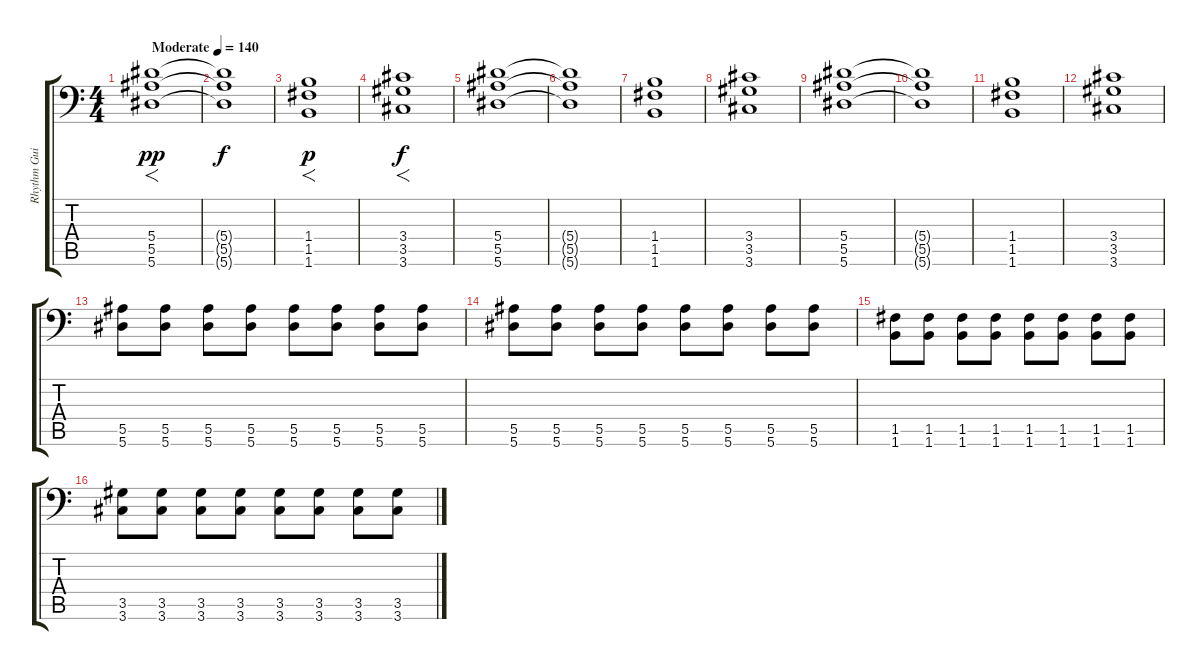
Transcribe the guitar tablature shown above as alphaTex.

\track ("Rhythm Guitar" "Rhythm Gui") {instrument distortionguitar}
\staff {score tabs}
\tuning (C4 G3 Eb3 Bb2 F2 Bb1) {hide}
\ts (4 4)
\tempo (140 "Moderate")
\clef f4
\ks c
(5.4 5.5 5.6).1{f dy pp instrument distortionguitar} |
(5.4{t} 5.5{t} 5.6{t}).1{dy f} |
(1.4 1.5 1.6).1{f dy p} |
(3.4 3.5 3.6).1{f dy f} |
(5.4 5.5 5.6).1 |
(5.4{t} 5.5{t} 5.6{t}).1 |
(1.4 1.5 1.6).1 |
(3.4 3.5 3.6).1 |
(5.4 5.5 5.6).1 |
(5.4{t} 5.5{t} 5.6{t}).1 |
(1.4 1.5 1.6).1 |
(3.4 3.5 3.6).1 |
(5.5 5.6).8 (5.5 5.6).8 (5.5 5.6).8 (5.5 5.6).8 (5.5 5.6).8 (5.5 5.6).8 (5.5 5.6).8 (5.5 5.6).8 |
(5.5 5.6).8 (5.5 5.6).8 (5.5 5.6).8 (5.5 5.6).8 (5.5 5.6).8 (5.5 5.6).8 (5.5 5.6).8 (5.5 5.6).8 |
(1.5 1.6).8 (1.5 1.6).8 (1.5 1.6).8 (1.5 1.6).8 (1.5 1.6).8 (1.5 1.6).8 (1.5 1.6).8 (1.5 1.6).8 |
(3.5 3.6).8 (3.5 3.6).8 (3.5 3.6).8 (3.5 3.6).8 (3.5 3.6).8 (3.5 3.6).8 (3.5 3.6).8 (3.5 3.6).8
